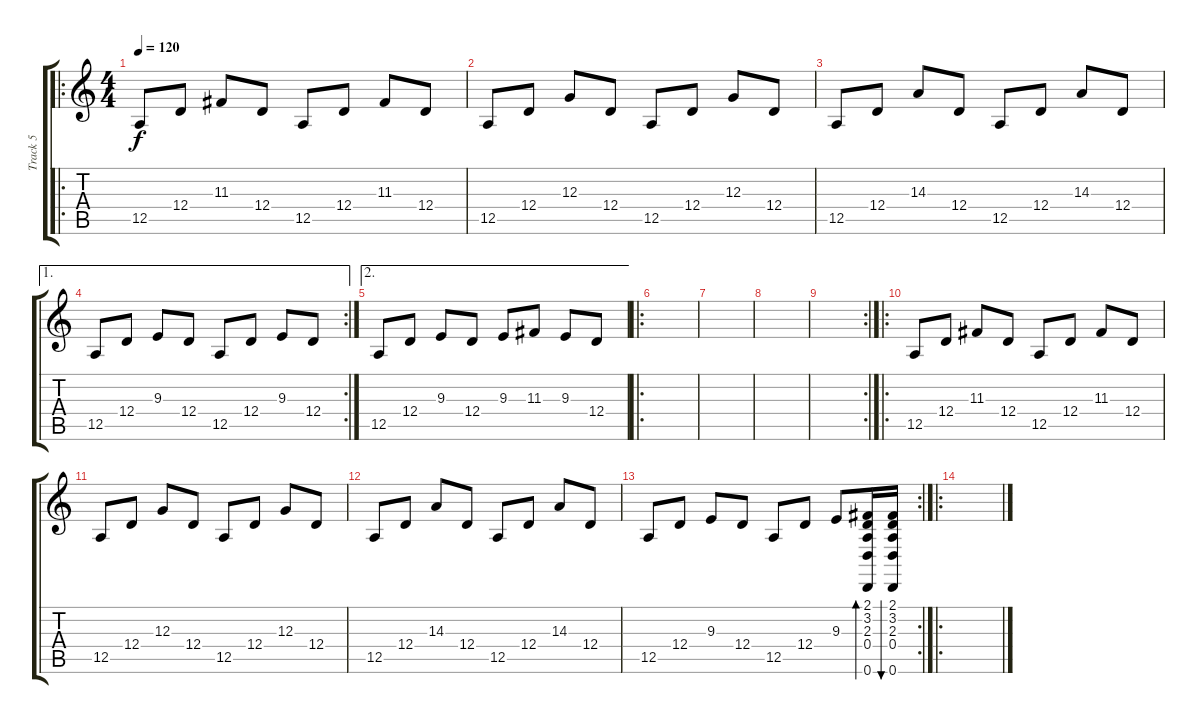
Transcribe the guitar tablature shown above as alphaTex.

\track ("Track 5" "Track 5") {instrument stringensemble1}
\staff {score tabs}
\tuning (E4 B3 G3 D3 A2 D2) {hide}
\ro
\ts (4 4)
\tempo 120
\clef g2
\ks c
12.5.8{dy f instrument stringensemble1} 12.4.8 11.3.8 12.4.8 12.5.8 12.4.8 11.3.8 12.4.8 |
12.5.8 12.4.8 12.3.8 12.4.8 12.5.8 12.4.8 12.3.8 12.4.8 |
12.5.8 12.4.8 14.3.8 12.4.8 12.5.8 12.4.8 14.3.8 12.4.8 |
\ae 1
\rc 2
12.5.8 12.4.8 9.3.8 12.4.8 12.5.8 12.4.8 9.3.8 12.4.8 |
\ae 2
12.5.8 12.4.8 9.3.8 12.4.8 9.3.8 11.3.8 9.3.8 12.4.8 |
\ro
|
|
|
\rc 2
|
\ro
12.5.8 12.4.8 11.3.8 12.4.8 12.5.8 12.4.8 11.3.8 12.4.8 |
12.5.8 12.4.8 12.3.8 12.4.8 12.5.8 12.4.8 12.3.8 12.4.8 |
12.5.8 12.4.8 14.3.8 12.4.8 12.5.8 12.4.8 14.3.8 12.4.8 |
\rc 2
12.5.8 12.4.8 9.3.8 12.4.8 12.5.8 12.4.8 9.3.8 (2.1 3.2 2.3 0.4 0.6).16{bd 60} (2.1 3.2 2.3 0.4 0.6).16{bu 60} |
\ro
